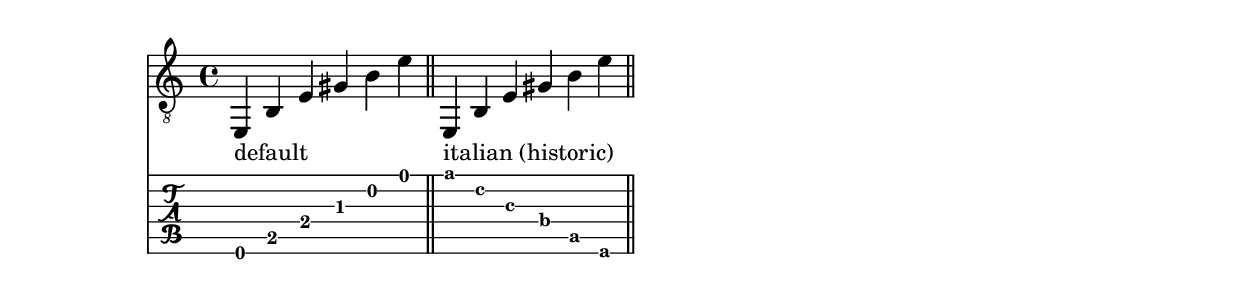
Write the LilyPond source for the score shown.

%% DO NOT EDIT this file manually; it is automatically
%% generated from LSR http://lsr.di.unimi.it
%% Make any changes in LSR itself, or in Documentation/snippets/new/ ,
%% and then run scripts/auxiliar/makelsr.py
%%
%% This file is in the public domain.
\version "2.18.0"

\header {
  lsrtags = "fretted-strings, staff-notation"

  texidoc = "
In tablatures usually the first string is printed topmost. If you want
to have it at the bottom change the
@code{stringOneTopmost}-context-property. For a context-wide setting
this could be done in @code{layout} as well.

"
  doctitle = "Let TabStaff print the topmost string at bottom"
} % begin verbatim

%
%\layout {
%  \context {
%    \Score
%    stringOneTopmost = ##f
%  }
%  \context {
%    \TabStaff
%    tablatureFormat = #fret-letter-tablature-format
%  }
%}

m = {
  \cadenzaOn
  e, b, e gis! b e'
  \bar "||"
}

<<
  \new Staff { \clef "G_8" <>_"default" \m <>_"italian (historic)"\m }
  \new TabStaff
  {
    \m
    \set Score.stringOneTopmost = ##f
    \set TabStaff.tablatureFormat = #fret-letter-tablature-format
    \m
  }
>>
